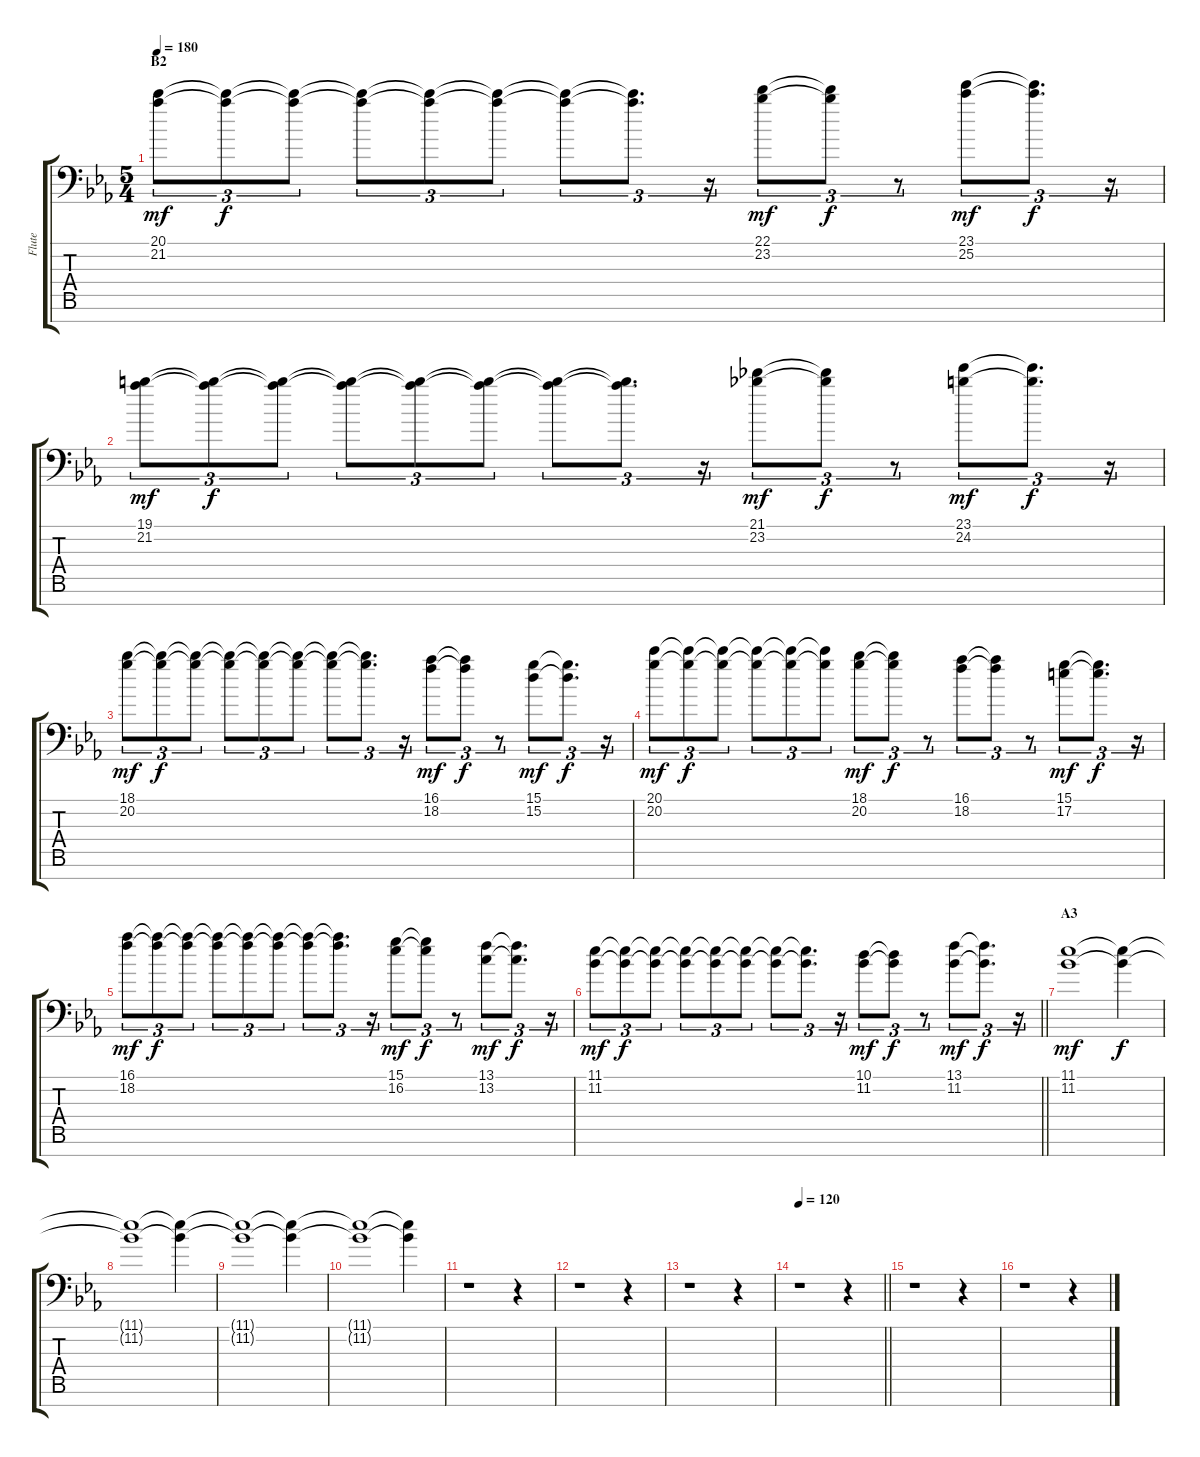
\track ("Flute" "Flute") {instrument ocarina}
\staff {score tabs}
\tuning (E4 B3 G3 D3 A2 E2 C-1) {hide}
\ts (5 4)
\section ("" "B2")
\tempo 180
\clef f4
\ks eb
(20.1 21.2).8{tu (3 2) dy mf} (20.1{t} 21.2{t}).8{tu (3 2) dy f} (20.1{t} 21.2{t}).8{tu (3 2)} (20.1{t} 21.2{t}).8{tu (3 2)} (20.1{t} 21.2{t}).8{tu (3 2)} (20.1{t} 21.2{t}).8{tu (3 2)} (20.1{t} 21.2{t}).8{tu (3 2)} (20.1{t} 21.2{t}).8{d tu (3 2)} r.16{tu (3 2)} (22.1 23.2).8{tu (3 2) dy mf} (22.1{t} 23.2{t}).8{tu (3 2) dy f} r.8{tu (3 2)} (23.1 25.2).8{tu (3 2) dy mf} (23.1{t} 25.2{t}).8{d tu (3 2) dy f} r.16{tu (3 2)} |
(19.1 21.2).8{tu (3 2) dy mf} (19.1{t} 21.2{t}).8{tu (3 2) dy f} (19.1{t} 21.2{t}).8{tu (3 2)} (19.1{t} 21.2{t}).8{tu (3 2)} (19.1{t} 21.2{t}).8{tu (3 2)} (19.1{t} 21.2{t}).8{tu (3 2)} (19.1{t} 21.2{t}).8{tu (3 2)} (19.1{t} 21.2{t}).8{d tu (3 2)} r.16{tu (3 2)} (21.1 23.2).8{tu (3 2) dy mf} (21.1{t} 23.2{t}).8{tu (3 2) dy f} r.8{tu (3 2)} (23.1 24.2).8{tu (3 2) dy mf} (23.1{t} 24.2{t}).8{d tu (3 2) dy f} r.16{tu (3 2)} |
(18.1 20.2).8{tu (3 2) dy mf} (18.1{t} 20.2{t}).8{tu (3 2) dy f} (18.1{t} 20.2{t}).8{tu (3 2)} (18.1{t} 20.2{t}).8{tu (3 2)} (18.1{t} 20.2{t}).8{tu (3 2)} (18.1{t} 20.2{t}).8{tu (3 2)} (18.1{t} 20.2{t}).8{tu (3 2)} (18.1{t} 20.2{t}).8{d tu (3 2)} r.16{tu (3 2)} (16.1 18.2).8{tu (3 2) dy mf} (16.1{t} 18.2{t}).8{tu (3 2) dy f} r.8{tu (3 2)} (15.1 15.2).8{tu (3 2) dy mf} (15.1{t} 15.2{t}).8{d tu (3 2) dy f} r.16{tu (3 2)} |
(20.1 20.2).8{tu (3 2) dy mf} (20.1{t} 20.2{t}).8{tu (3 2) dy f} (20.1{t} 20.2{t}).8{tu (3 2)} (20.1{t} 20.2{t}).8{tu (3 2)} (20.1{t} 20.2{t}).8{tu (3 2)} (20.1{t} 20.2{t}).8{tu (3 2)} (18.1 20.2).8{tu (3 2) dy mf} (18.1{t} 20.2{t}).8{tu (3 2) dy f} r.8{tu (3 2)} (16.1 18.2).8{tu (3 2)} (16.1{t} 18.2{t}).8{tu (3 2)} r.8{tu (3 2)} (15.1 17.2).8{tu (3 2) dy mf} (15.1{t} 17.2{t}).8{d tu (3 2) dy f} r.16{tu (3 2)} |
(16.1 18.2).8{tu (3 2) dy mf} (16.1{t} 18.2{t}).8{tu (3 2) dy f} (16.1{t} 18.2{t}).8{tu (3 2)} (16.1{t} 18.2{t}).8{tu (3 2)} (16.1{t} 18.2{t}).8{tu (3 2)} (16.1{t} 18.2{t}).8{tu (3 2)} (16.1{t} 18.2{t}).8{tu (3 2)} (16.1{t} 18.2{t}).8{d tu (3 2)} r.16{tu (3 2)} (15.1 16.2).8{tu (3 2) dy mf} (15.1{t} 16.2{t}).8{tu (3 2) dy f} r.8{tu (3 2)} (13.1 13.2).8{tu (3 2) dy mf} (13.1{t} 13.2{t}).8{d tu (3 2) dy f} r.16{tu (3 2)} |
\barLineRight lightlight
(11.1 11.2).8{tu (3 2) dy mf} (11.1{t} 11.2{t}).8{tu (3 2) dy f} (11.1{t} 11.2{t}).8{tu (3 2)} (11.1{t} 11.2{t}).8{tu (3 2)} (11.1{t} 11.2{t}).8{tu (3 2)} (11.1{t} 11.2{t}).8{tu (3 2)} (11.1{t} 11.2{t}).8{tu (3 2)} (11.1{t} 11.2{t}).8{d tu (3 2)} r.16{tu (3 2)} (10.1 11.2).8{tu (3 2) dy mf} (10.1{t} 11.2{t}).8{tu (3 2) dy f} r.8{tu (3 2)} (13.1 11.2).8{tu (3 2) dy mf} (13.1{t} 11.2{t}).8{d tu (3 2) dy f} r.16{tu (3 2)} |
\section ("" "A3")
(11.1 11.2).1{dy mf} (11.1{t} 11.2{t}).4{dy f volume 0} |
(11.1{t} 11.2{t}).1 (11.1{t} 11.2{t}).4 |
(11.1{t} 11.2{t}).1 (11.1{t} 11.2{t}).4 |
(11.1{t} 11.2{t}).1 (11.1{t} 11.2{t}).4 |
r.1 r.4 |
r.1 r.4 |
r.1 r.4 |
\tempo 120
\barLineRight lightlight
r.1 r.4 |
r.1 r.4 |
r.1 r.4
